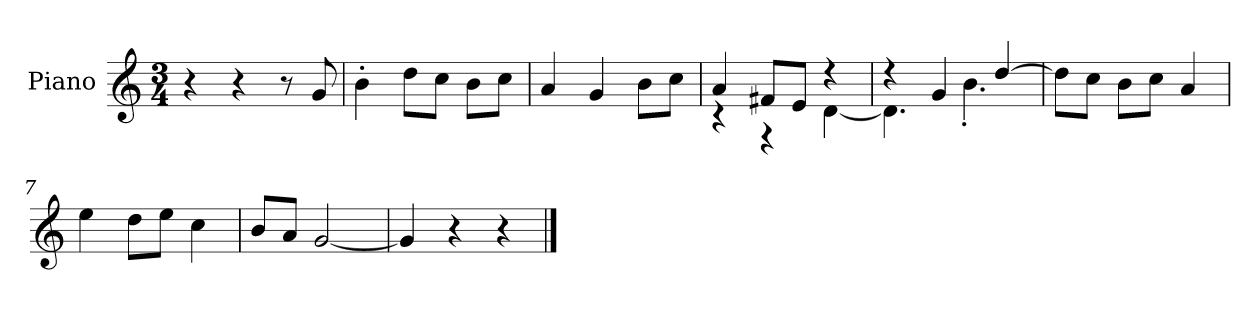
**kern
*part1
*staff1
*I"Piano
*I'P-no
*clefG2
*k[]
*M3/4
*MM176
=1
4r
4r
8r
8g/
=2
4b'\
8dd\L
8cc\J
8b\L
8cc\J
=3
4a/
4g/
8b\L
8cc\J
=4
*^
4a/	4r
8f#X/L	4r
8e/J	.
4r	[4d\
=5	=5
4r	4.d\]
4g/	.
.	4.b'\
[4dd/	.
*v	*v
=6
8dd\L]
8cc\J
8b\L
8cc\J
4a/
=7
4ee\
8dd\L
8ee\J
4cc\
=8
8b/L
8a/J
[2g/
!!LO:LB:g=z
=9
4g/]
4r
4r
==
*-
